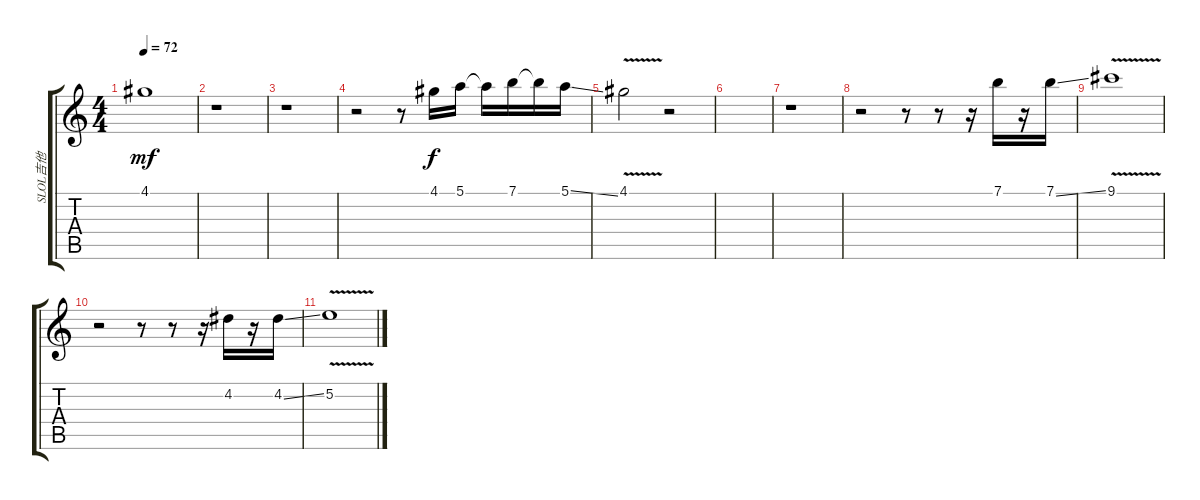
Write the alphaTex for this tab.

\track ("SLOL吉他" "SLOL吉他") {instrument overdrivenguitar}
\staff {score tabs}
\tuning (E4 B3 G3 D3 A2 E2) {hide}
\ts (4 4)
\tempo 72
\clef g2
\ks c
4.1.1{dy mf} |
r.1 |
r.1 |
r.2 r.8 4.1.16{dy f} 5.1.16 5.1{t}.16 7.1.16 7.1{t}.16 5.1{ss}.16 |
4.1{v}.2 r.2 |
|
r.1 |
r.2 r.8 r.8 r.16 7.1.16 r.16 7.1{ss}.16 |
9.1{v}.1 |
r.2 r.8 r.8 r.16 4.2.16 r.16 4.2{ss}.16 |
5.2{v}.1
